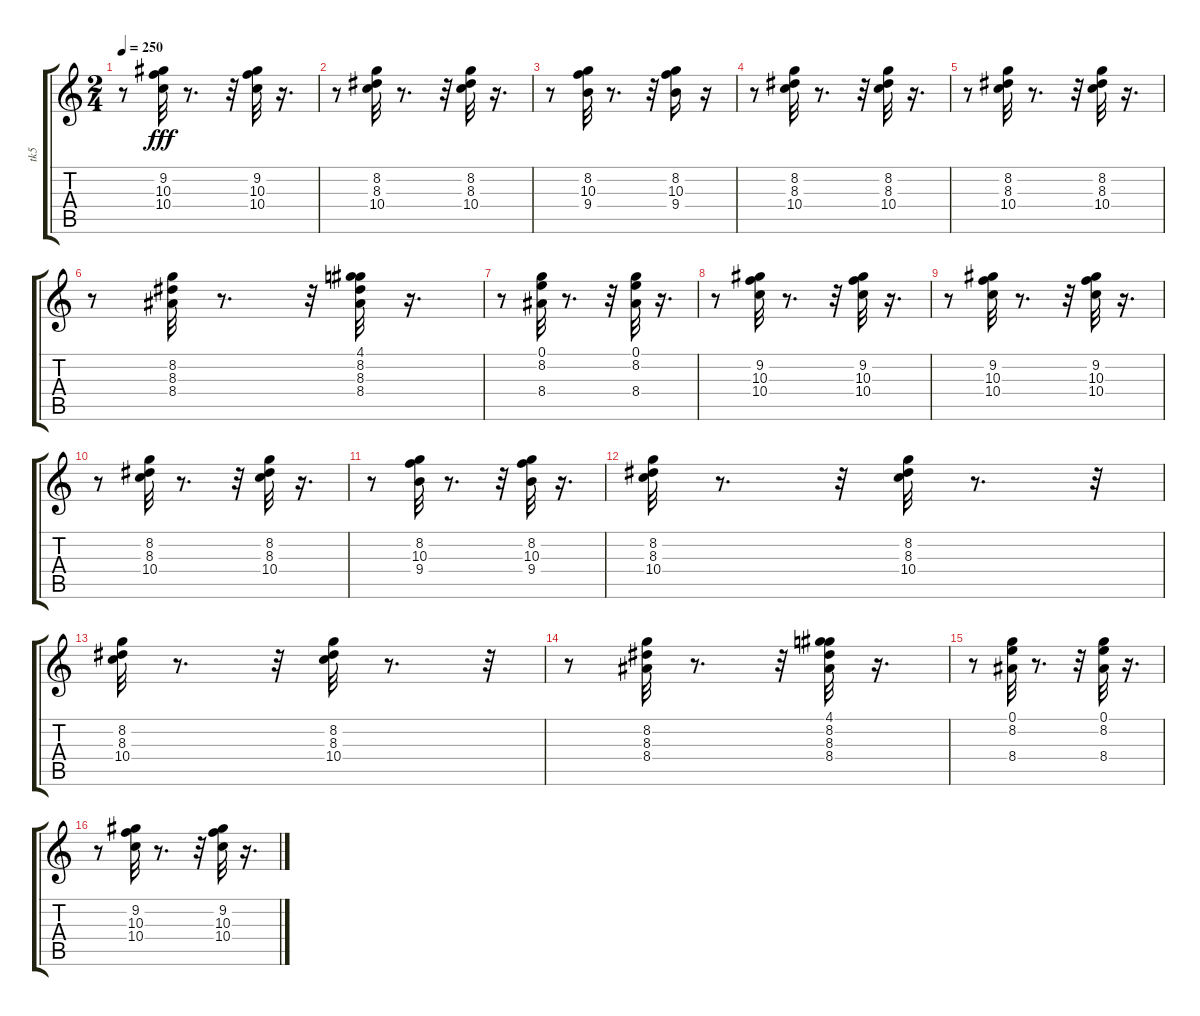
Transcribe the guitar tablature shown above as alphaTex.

\track ("tk5" "tk5") {instrument electricguitarjazz}
\staff {score tabs}
\tuning (E4 B3 G3 D3 A2 E2) {hide}
\ts (2 4)
\tempo 250
\clef g2
\ks c
r.8{dy fff} (9.2 10.3 10.4).32 r.8{d} r.32 (9.2 10.3 10.4).32 r.16{d} |
r.8 (8.2 8.3 10.4).32 r.8{d} r.32 (8.2 8.3 10.4).32 r.16{d} |
r.8 (8.2 10.3 9.4).32 r.8{d} r.32 (8.2 10.3 9.4).16 r.16 |
r.8 (8.2 8.3 10.4).32 r.8{d} r.32 (8.2 8.3 10.4).32 r.16{d} |
r.8 (8.2 8.3 10.4).32 r.8{d} r.32 (8.2 8.3 10.4).32 r.16{d} |
r.8 (8.2 8.3 8.4).32 r.8{d} r.32 (4.1 8.2 8.3 8.4).32 r.16{d} |
r.8 (0.1 8.2 8.4).32 r.8{d} r.32 (0.1 8.2 8.4).32 r.16{d} |
r.8 (9.2 10.3 10.4).32 r.8{d} r.32 (9.2 10.3 10.4).32 r.16{d} |
r.8 (9.2 10.3 10.4).32 r.8{d} r.32 (9.2 10.3 10.4).32 r.16{d} |
r.8 (8.2 8.3 10.4).32 r.8{d} r.32 (8.2 8.3 10.4).32 r.16{d} |
r.8 (8.2 10.3 9.4).32 r.8{d} r.32 (8.2 10.3 9.4).32 r.16{d} |
(8.2 8.3 10.4).32 r.8{d} r.32 (8.2 8.3 10.4).32 r.8{d} r.32 |
(8.2 8.3 10.4).32 r.8{d} r.32 (8.2 8.3 10.4).32 r.8{d} r.32 |
r.8 (8.2 8.3 8.4).32 r.8{d} r.32 (4.1 8.2 8.3 8.4).32 r.16{d} |
r.8 (0.1 8.2 8.4).32 r.8{d} r.32 (0.1 8.2 8.4).32 r.16{d} |
r.8 (9.2 10.3 10.4).32 r.8{d} r.32 (9.2 10.3 10.4).32 r.16{d}
